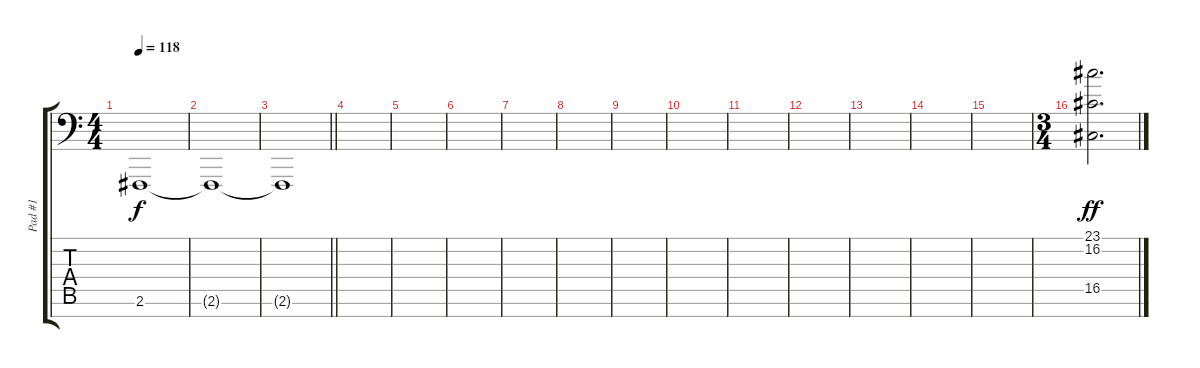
\track ("Pad #1" "Pad #1") {instrument pad2warm}
\staff {score tabs}
\tuning (D3 A2 E2 D2 A1 E1 A0) {hide}
\ts (4 4)
\tempo 118
\clef f4
\ks c
2.6{t}.1{dy f} |
2.6{t}.1 |
\barLineRight lightlight
2.6{t}.1 |
\section ("" "")
|
|
|
|
|
|
|
|
|
|
|
|
\ts (3 4)
\section ("" "")
(23.1 16.2 16.5).2{d dy ff}
